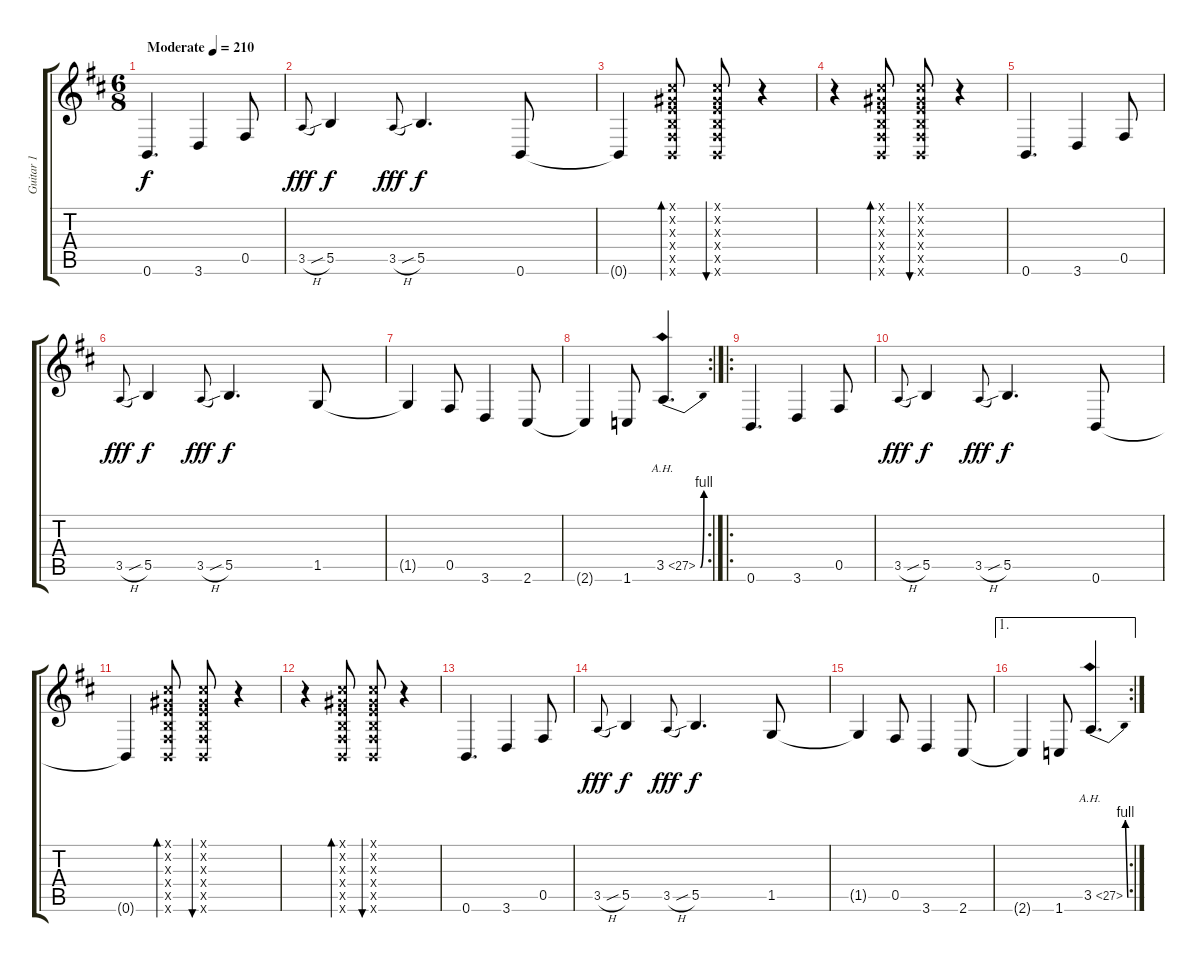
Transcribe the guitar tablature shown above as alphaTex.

\track ("Guitar 1" "Guitar 1") {instrument distortionguitar}
\staff {score tabs}
\tuning (Db4 Ab3 E3 B2 Gb2 B1) {hide}
\ts (6 8)
\tempo (210 "Moderate")
\clef g2
\ks bminor
0.6.4{d dy f instrument distortionguitar} 3.6.4 0.5.8 |
3.5{h}.8{gr onbeat dy fff} 5.5{sib}.4{dy f} 3.5{h}.8{gr onbeat dy fff} 5.5{sib}.4{d dy f} 0.6.8 |
0.6{t}.4 (0.1{x} 0.2{x} 0.3{x} 0.4{x} 0.5{x} 0.6{x}).8{bd 30} (0.1{x} 0.2{x} 0.3{x} 0.4{x} 0.5{x} 0.6{x}).8{bu 30} r.4 |
r.4 (0.1{x} 0.2{x} 0.3{x} 0.4{x} 0.5{x} 0.6{x}).8{bd 30} (0.1{x} 0.2{x} 0.3{x} 0.4{x} 0.5{x} 0.6{x}).8{bu 30} r.4 |
0.6.4{d} 3.6.4 0.5.8 |
3.5{h}.8{gr onbeat dy fff} 5.5{sib}.4{dy f} 3.5{h}.8{gr onbeat dy fff} 5.5{sib}.4{d dy f} 1.5.8 |
1.5{t}.4 0.5.8 3.6.4 2.6.8 |
\rc 2
2.6{t}.4 1.6.8 3.5{be (bend 0 0 60 4) ah 24}.4{d} |
\ro
0.6.4{d} 3.6.4 0.5.8 |
3.5{h}.8{gr onbeat dy fff} 5.5{sib}.4{dy f} 3.5{h}.8{gr onbeat dy fff} 5.5{sib}.4{d dy f} 0.6.8 |
0.6{t}.4 (0.1{x} 0.2{x} 0.3{x} 0.4{x} 0.5{x} 0.6{x}).8{bd 30} (0.1{x} 0.2{x} 0.3{x} 0.4{x} 0.5{x} 0.6{x}).8{bu 30} r.4 |
r.4 (0.1{x} 0.2{x} 0.3{x} 0.4{x} 0.5{x} 0.6{x}).8{bd 30} (0.1{x} 0.2{x} 0.3{x} 0.4{x} 0.5{x} 0.6{x}).8{bu 30} r.4 |
0.6.4{d} 3.6.4 0.5.8 |
3.5{h}.8{gr onbeat dy fff} 5.5{sib}.4{dy f} 3.5{h}.8{gr onbeat dy fff} 5.5{sib}.4{d dy f} 1.5.8 |
1.5{t}.4 0.5.8 3.6.4 2.6.8 |
\ae 1
\rc 2
2.6{t}.4 1.6.8 3.5{be (bend 0 0 60 4) ah 24}.4{d}
